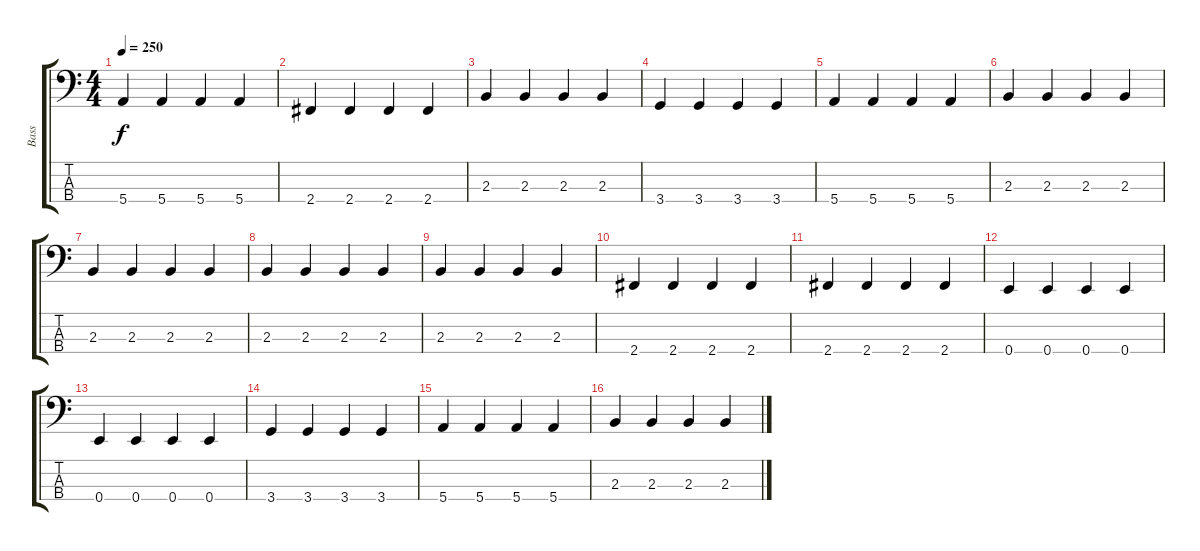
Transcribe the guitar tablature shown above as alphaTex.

\track ("Bass" "Bass") {instrument electricbassfinger}
\staff {score tabs}
\tuning (G2 D2 A1 E1) {hide}
\ts (4 4)
\tempo 250
\clef f4
\ks c
5.4.4{dy f} 5.4.4 5.4.4 5.4.4 |
2.4.4 2.4.4 2.4.4 2.4.4 |
2.3.4 2.3.4 2.3.4 2.3.4 |
3.4.4 3.4.4 3.4.4 3.4.4 |
5.4.4 5.4.4 5.4.4 5.4.4 |
2.3.4 2.3.4 2.3.4 2.3.4 |
2.3.4 2.3.4 2.3.4 2.3.4 |
2.3.4 2.3.4 2.3.4 2.3.4 |
2.3.4 2.3.4 2.3.4 2.3.4 |
2.4.4 2.4.4 2.4.4 2.4.4 |
2.4.4 2.4.4 2.4.4 2.4.4 |
0.4.4 0.4.4 0.4.4 0.4.4 |
0.4.4 0.4.4 0.4.4 0.4.4 |
3.4.4 3.4.4 3.4.4 3.4.4 |
5.4.4 5.4.4 5.4.4 5.4.4 |
2.3.4 2.3.4 2.3.4 2.3.4
